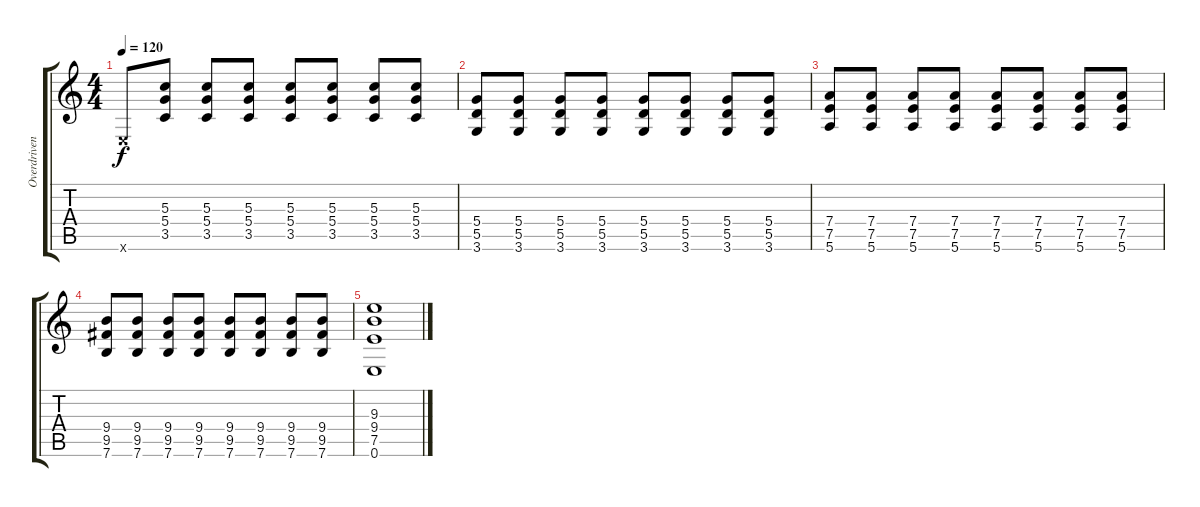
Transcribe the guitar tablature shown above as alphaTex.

\track ("Overdriven Guitar" "Overdriven") {instrument overdrivenguitar}
\staff {score tabs}
\tuning (E4 B3 G3 D3 A2 E2) {hide}
\ts (4 4)
\tempo 120
\clef g2
\ks c
0.6{x}.8{dy f} (5.3 5.4 3.5).8 (5.3 5.4 3.5).8 (5.3 5.4 3.5).8 (5.3 5.4 3.5).8 (5.3 5.4 3.5).8 (5.3 5.4 3.5).8 (5.3 5.4 3.5).8 |
(5.4 5.5 3.6).8 (5.4 5.5 3.6).8 (5.4 5.5 3.6).8 (5.4 5.5 3.6).8 (5.4 5.5 3.6).8 (5.4 5.5 3.6).8 (5.4 5.5 3.6).8 (5.4 5.5 3.6).8 |
(7.4 7.5 5.6).8 (7.4 7.5 5.6).8 (7.4 7.5 5.6).8 (7.4 7.5 5.6).8 (7.4 7.5 5.6).8 (7.4 7.5 5.6).8 (7.4 7.5 5.6).8 (7.4 7.5 5.6).8 |
(9.4 9.5 7.6).8 (9.4 9.5 7.6).8 (9.4 9.5 7.6).8 (9.4 9.5 7.6).8 (9.4 9.5 7.6).8 (9.4 9.5 7.6).8 (9.4 9.5 7.6).8 (9.4 9.5 7.6).8 |
(9.3 9.4 7.5 0.6).1
